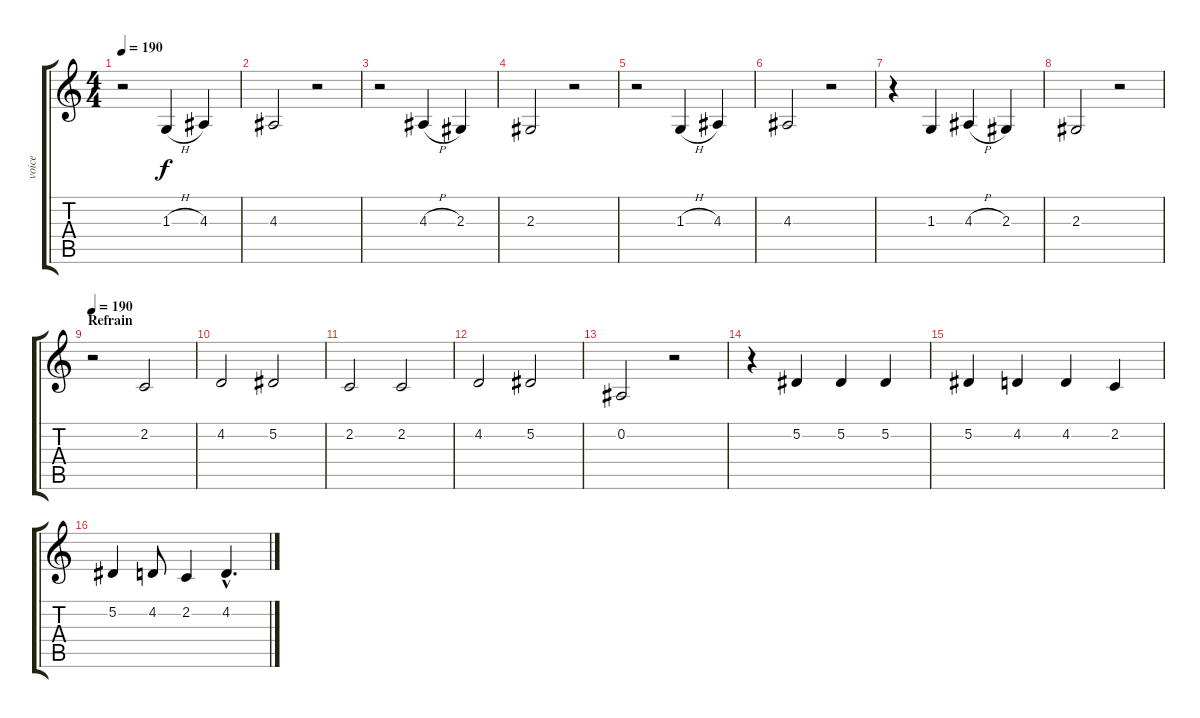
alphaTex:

\track ("voice" "voice") {instrument lead8bassandlead}
\staff {score tabs}
\tuning (Eb4 Bb3 Gb3 Db3 Ab2 Eb2) {hide}
\ts (4 4)
\tempo 190
\clef g2
\ks c
r.2{dy f} 1.3{h}.4 4.3.4 |
4.3.2 r.2 |
r.2 4.3{h}.4 2.3.4 |
2.3.2 r.2 |
r.2 1.3{h}.4 4.3.4 |
4.3.2 r.2 |
r.4 1.3.4 4.3{h}.4 2.3.4 |
2.3.2 r.2 |
\section ("" "Refrain")
\tempo 190
r.2 2.2.2 |
4.2.2 5.2.2 |
2.2.2 2.2.2 |
4.2.2 5.2.2 |
0.2.2 r.2 |
r.4 5.2.4 5.2.4 5.2.4 |
5.2.4 4.2.4 4.2.4 2.2.4 |
5.2.4 4.2.8 2.2.4 4.2{hac}.4{d}
